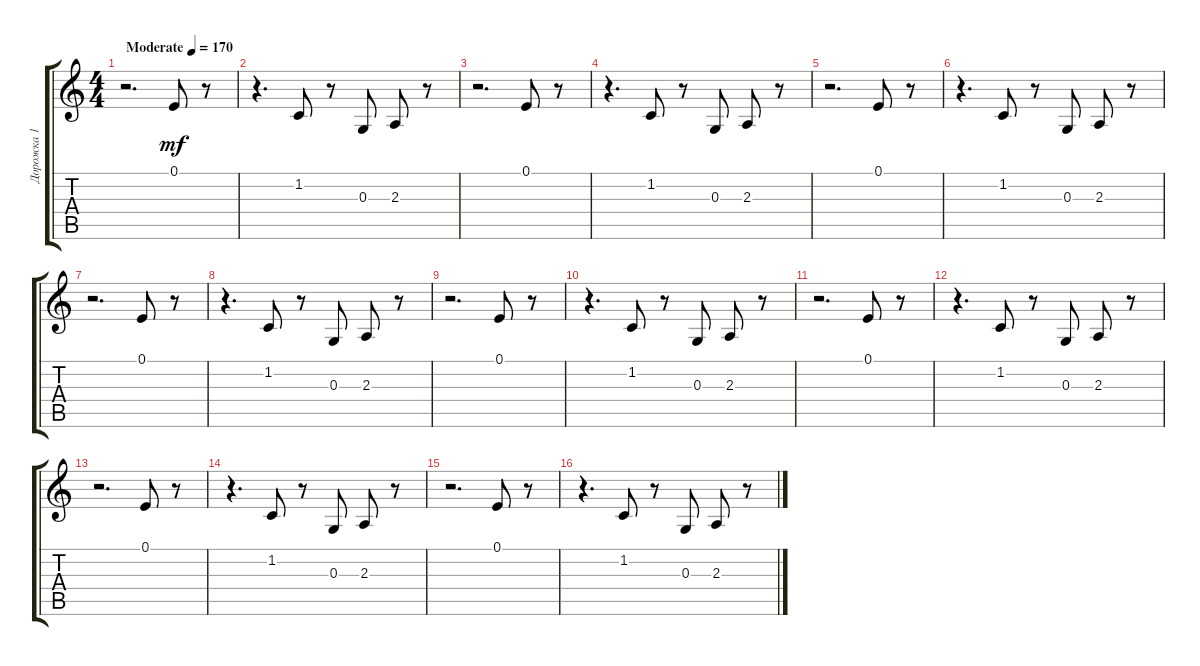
\track ("Дорожка 1" "Дорожка 1") {instrument woodblock}
\staff {score tabs}
\tuning (E4 B3 G3 D3 A2 E2) {hide}
\ts (4 4)
\tempo (170 "Moderate")
\clef g2
\ks c
r.2{d dy mf instrument woodblock} 0.1.8 r.8 |
r.4{d} 1.2.8 r.8 0.3.8 2.3.8 r.8 |
r.2{d} 0.1.8 r.8 |
r.4{d} 1.2.8 r.8 0.3.8 2.3.8 r.8 |
r.2{d} 0.1.8 r.8 |
r.4{d} 1.2.8 r.8 0.3.8 2.3.8 r.8 |
r.2{d} 0.1.8 r.8 |
r.4{d} 1.2.8 r.8 0.3.8 2.3.8 r.8 |
r.2{d} 0.1.8 r.8 |
r.4{d} 1.2.8 r.8 0.3.8 2.3.8 r.8 |
r.2{d} 0.1.8 r.8 |
r.4{d} 1.2.8 r.8 0.3.8 2.3.8 r.8 |
r.2{d} 0.1.8 r.8 |
r.4{d} 1.2.8 r.8 0.3.8 2.3.8 r.8 |
r.2{d} 0.1.8 r.8 |
r.4{d} 1.2.8 r.8 0.3.8 2.3.8 r.8
